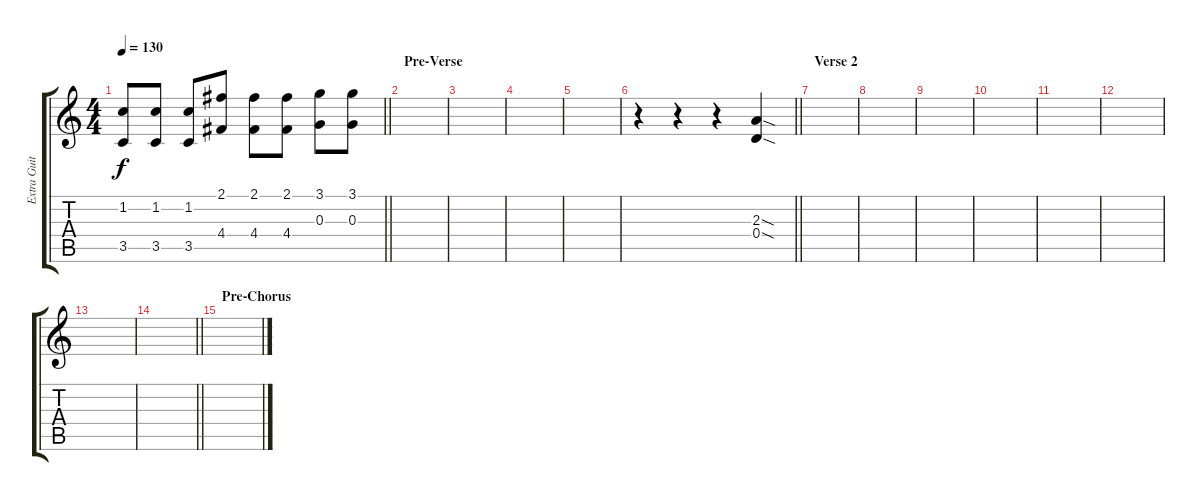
\track ("Extra Guitar" "Extra Guit") {instrument overdrivenguitar}
\staff {score tabs}
\tuning (E4 B3 G3 D3 A2 E2) {hide}
\ts (4 4)
\tempo 130
\clef g2
\barLineRight lightlight
\ks c
(1.2 3.5).8{dy f} (1.2 3.5).8 (1.2 3.5).8 (2.1 4.4).8 (2.1 4.4).8 (2.1 4.4).8 (3.1 0.3).8 (3.1 0.3).8 |
\section ("" "Pre-Verse")
|
|
|
|
\barLineRight lightlight
r.4 r.4 r.4 (2.3{sod} 0.4{sod}).4 |
\section ("" "Verse 2")
|
|
|
|
|
|
|
\barLineRight lightlight
|
\section ("" "Pre-Chorus")
